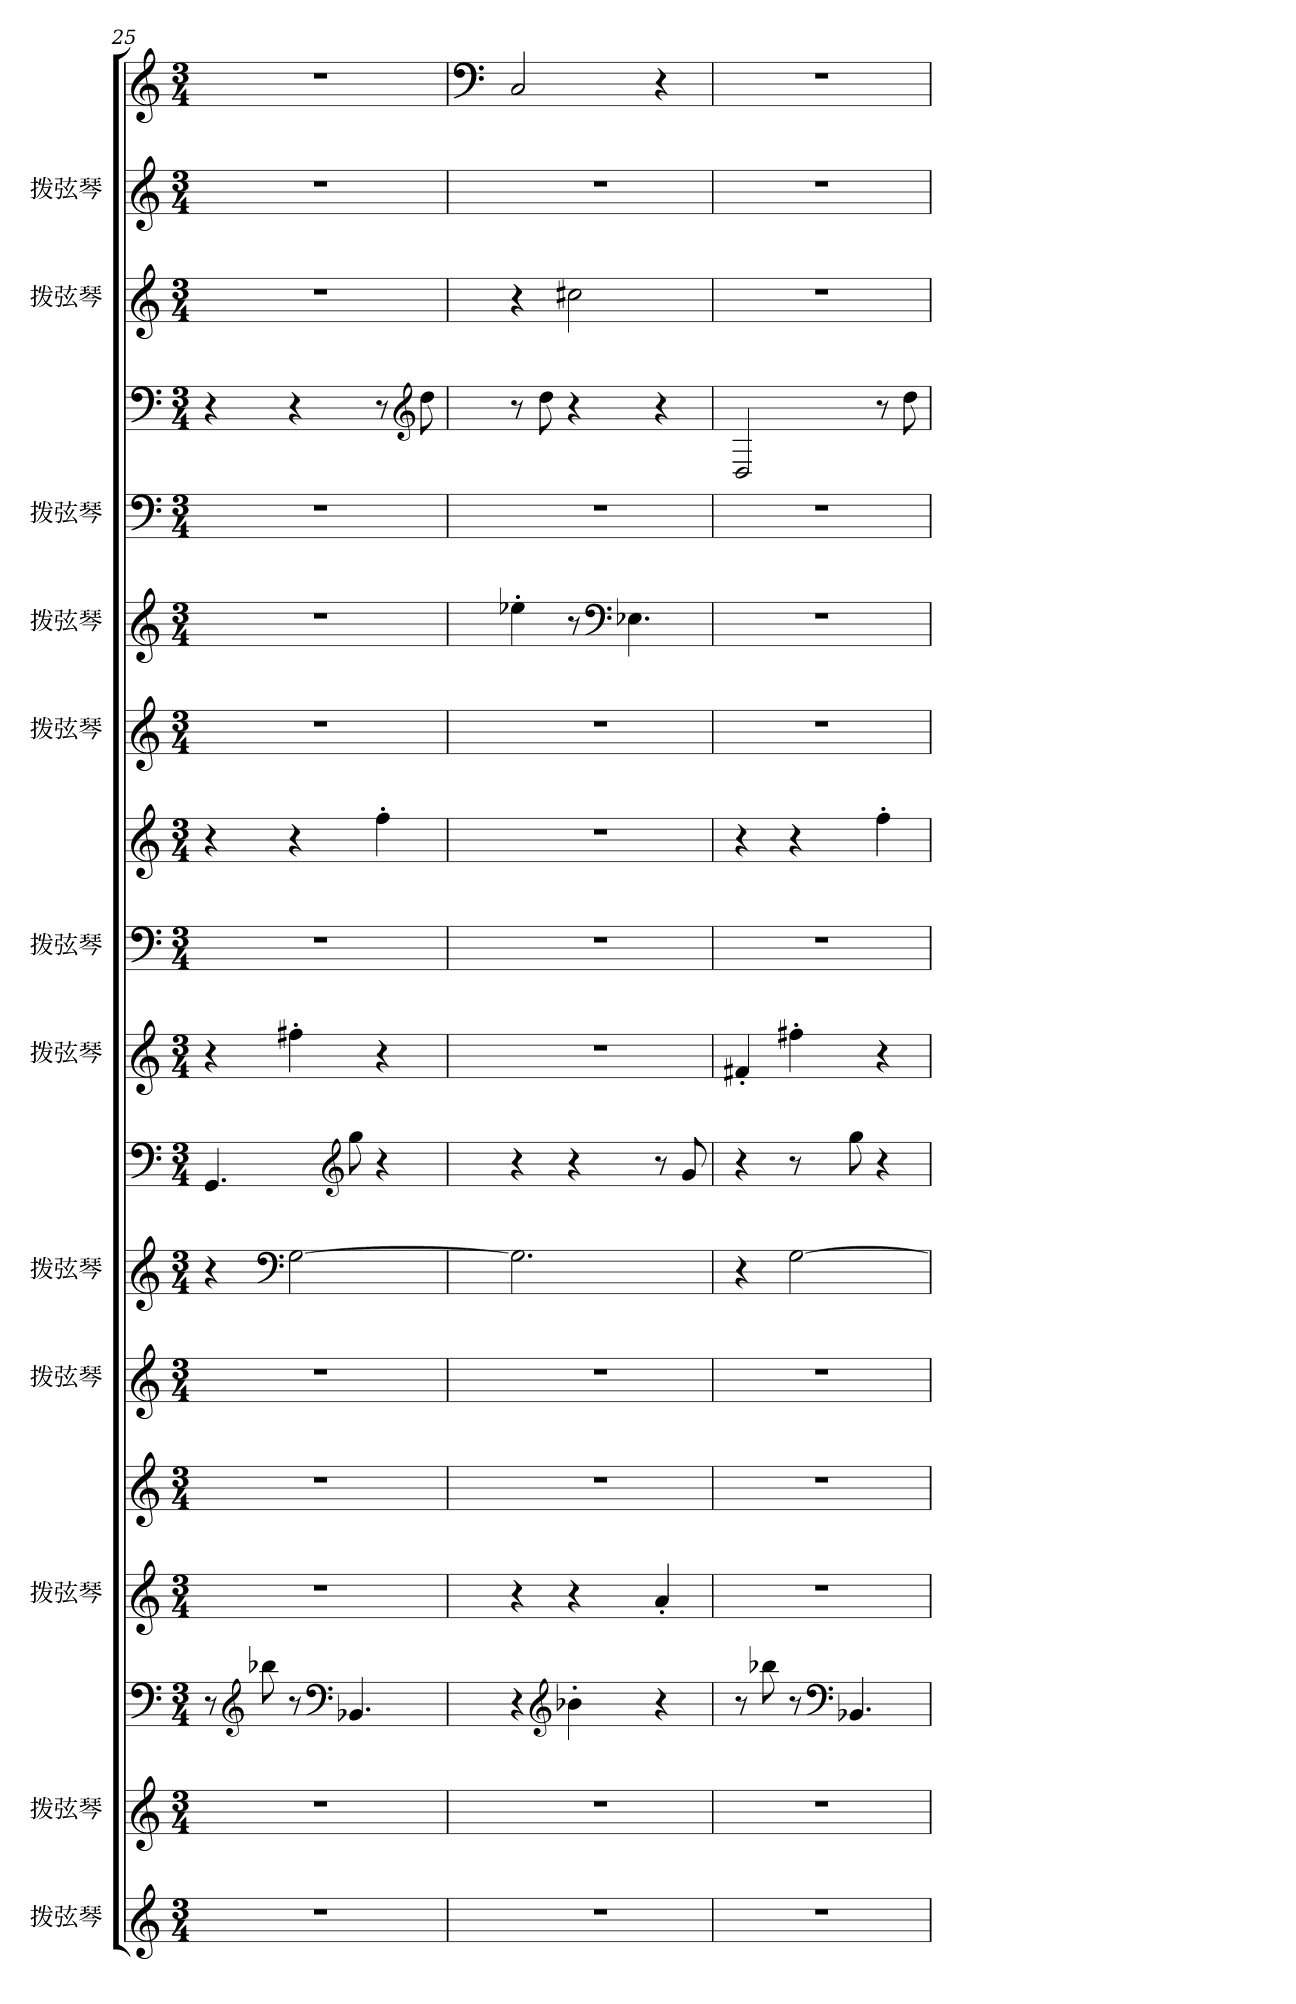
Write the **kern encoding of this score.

**kern	**kern	**kern	**kern	**kern	**kern	**kern	**kern	**kern	**kern	**kern	**kern	**kern	**kern	**kern	**kern	**kern	**kern
*part12	*part11	*part11	*part10	*part10	*part9	*part8	*part8	*part7	*part6	*part6	*part5	*part4	*part3	*part3	*part2	*part1	*part1
*staff18	*staff17	*staff16	*staff15	*staff14	*staff13	*staff12	*staff11	*staff10	*staff9	*staff8	*staff7	*staff6	*staff5	*staff4	*staff3	*staff2	*staff1
*I"拨弦琴	*I"拨弦琴	*	*I"拨弦琴	*	*I"拨弦琴	*I"拨弦琴	*	*I"拨弦琴	*I"拨弦琴	*	*I"拨弦琴	*I"拨弦琴	*I"拨弦琴	*	*I"拨弦琴	*I"拨弦琴	*
!!LO:PB:g=z
*clefG2	*clefG2	*clefF4	*clefG2	*clefG2	*clefG2	*clefG2	*clefF4	*clefG2	*clefF4	*clefG2	*clefG2	*clefG2	*clefF4	*clefF4	*clefG2	*clefG2	*clefG2
*k[]	*k[]	*k[]	*k[]	*k[]	*k[]	*k[]	*k[]	*k[]	*k[]	*k[]	*k[]	*k[]	*k[]	*k[]	*k[]	*k[]	*k[]
*M3/4	*M3/4	*M3/4	*M3/4	*M3/4	*M3/4	*M3/4	*M3/4	*M3/4	*M3/4	*M3/4	*M3/4	*M3/4	*M3/4	*M3/4	*M3/4	*M3/4	*M3/4
=25	=25	=25	=25	=25	=25	=25	=25	=25	=25	=25	=25	=25	=25	=25	=25	=25	=25
2.r	2.r	8r	2.r	2.r	2.r	4r	4.GG/	4r	2.r	4r	2.r	2.r	2.r	4r	2.r	2.r	2.r
*	*	*clefG2	*	*	*	*	*	*	*	*	*	*	*	*	*	*	*
.	.	8bb-X\	.	.	.	.	.	.	.	.	.	.	.	.	.	.	.
*	*	*	*	*	*	*clefF4	*	*	*	*	*	*	*	*	*	*	*
.	.	8r	.	.	.	[2G\	.	4ff#X'\	.	4r	.	.	.	4r	.	.	.
*	*	*clefF4	*	*	*	*	*clefG2	*	*	*	*	*	*	*	*	*	*
.	.	4.BB-X/	.	.	.	.	8gg\	.	.	.	.	.	.	.	.	.	.
.	.	.	.	.	.	.	4r	4r	.	4ff'\	.	.	.	8r	.	.	.
*	*	*	*	*	*	*	*	*	*	*	*	*	*	*clefG2	*	*	*
.	.	.	.	.	.	.	.	.	.	.	.	.	.	8dd\	.	.	.
=26	=26	=26	=26	=26	=26	=26	=26	=26	=26	=26	=26	=26	=26	=26	=26	=26	=26
*	*	*	*	*	*	*	*	*	*	*	*	*	*	*	*	*	*clefF4
2.r	2.r	4r	4r	2.r	2.r	2.G\]	4r	2.r	2.r	2.r	2.r	4ee-X'\	2.r	8r	4r	2.r	2C/
.	.	.	.	.	.	.	.	.	.	.	.	.	.	8dd\	.	.	.
*	*	*clefG2	*	*	*	*	*	*	*	*	*	*	*	*	*	*	*
.	.	4b-X'\	4r	.	.	.	4r	.	.	.	.	8r	.	4r	2cc#X\	.	.
*	*	*	*	*	*	*	*	*	*	*	*	*clefF4	*	*	*	*	*
.	.	.	.	.	.	.	.	.	.	.	.	4.E-X\	.	.	.	.	.
.	.	4r	4a'/	.	.	.	8r	.	.	.	.	.	.	4r	.	.	4r
.	.	.	.	.	.	.	8g/	.	.	.	.	.	.	.	.	.	.
=27	=27	=27	=27	=27	=27	=27	=27	=27	=27	=27	=27	=27	=27	=27	=27	=27	=27
2.r	2.r	8r	2.r	2.r	2.r	4r	4r	4f#X'/	2.r	4r	2.r	2.r	2.r	2D/	2.r	2.r	2.r
.	.	8bb-X\	.	.	.	.	.	.	.	.	.	.	.	.	.	.	.
.	.	8r	.	.	.	[2G\	8r	4ff#X'\	.	4r	.	.	.	.	.	.	.
*	*	*clefF4	*	*	*	*	*	*	*	*	*	*	*	*	*	*	*
.	.	4.BB-X/	.	.	.	.	8gg\	.	.	.	.	.	.	.	.	.	.
.	.	.	.	.	.	.	4r	4r	.	4ff'\	.	.	.	8r	.	.	.
.	.	.	.	.	.	.	.	.	.	.	.	.	.	8dd\	.	.	.
=	=	=	=	=	=	=	=	=	=	=	=	=	=	=	=	=	=
*-	*-	*-	*-	*-	*-	*-	*-	*-	*-	*-	*-	*-	*-	*-	*-	*-	*-
